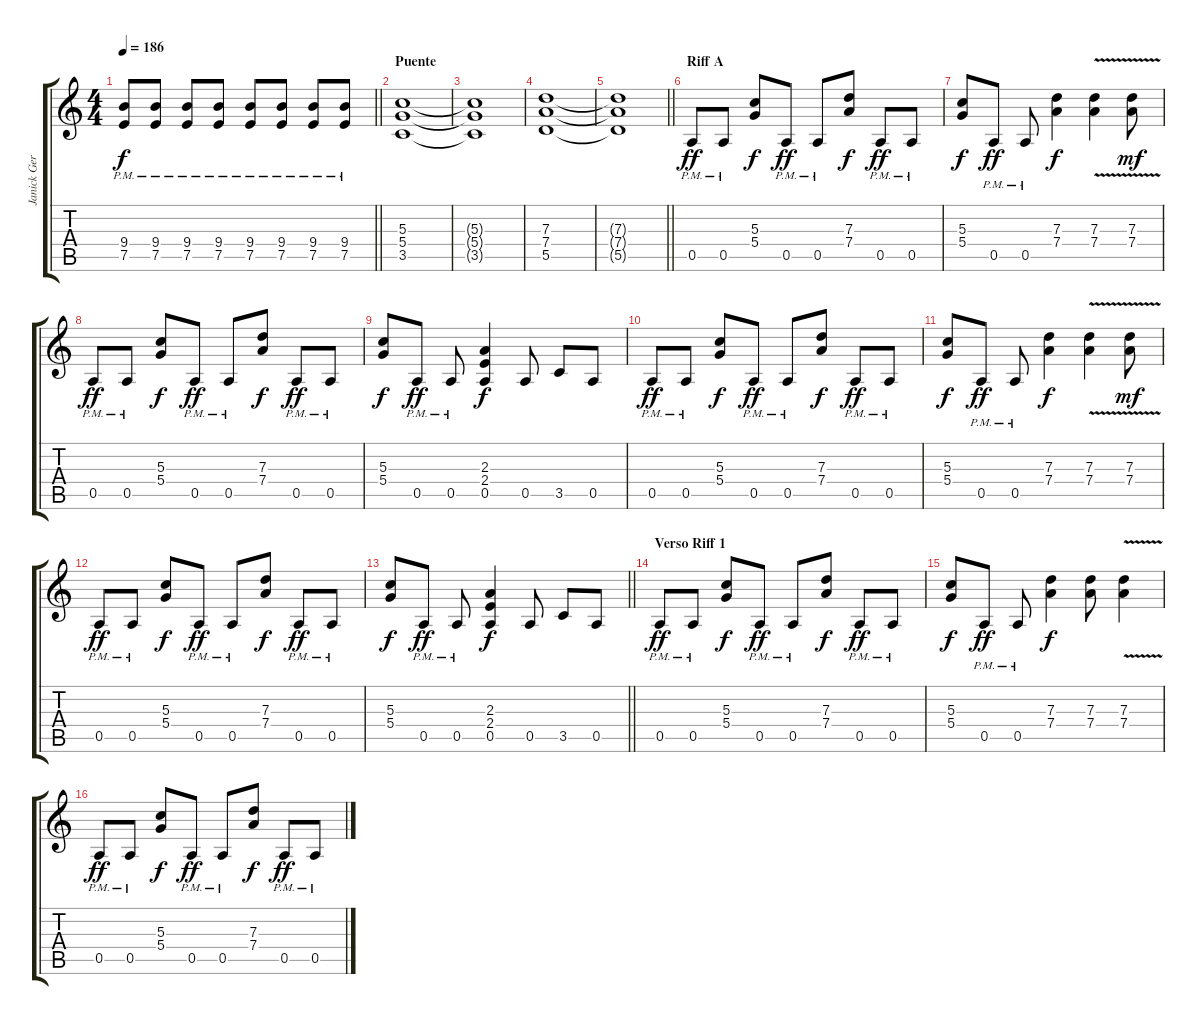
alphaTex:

\track ("Janick Gers" "Janick Ger") {instrument distortionguitar}
\staff {score tabs}
\tuning (E4 B3 G3 D3 A2 E2) {hide}
\ts (4 4)
\tempo 186
\clef g2
\barLineRight lightlight
\ks c
(9.4{pm} 7.5{pm}).8{dy f} (9.4{pm} 7.5{pm}).8 (9.4{pm} 7.5{pm}).8 (9.4{pm} 7.5{pm}).8 (9.4{pm} 7.5{pm}).8 (9.4{pm} 7.5{pm}).8 (9.4{pm} 7.5{pm}).8 (9.4{pm} 7.5{pm}).8 |
\section ("" "Puente")
(5.3 5.4 3.5).1 |
(5.3{t} 5.4{t} 3.5{t}).1 |
(7.3 7.4 5.5).1 |
\barLineRight lightlight
(7.3{t} 7.4{t} 5.5{t}).1 |
\section ("" "Riff A")
0.5{pm}.8{dy ff} 0.5{pm}.8 (5.3 5.4).8{dy f} 0.5{pm}.8{dy ff} 0.5{pm}.8 (7.3 7.4).8{dy f} 0.5{pm}.8{dy ff} 0.5{pm}.8 |
(5.3 5.4).8{dy f} 0.5{pm}.8{dy ff} 0.5{pm}.8 (7.3 7.4).4{dy f} (7.3{v} 7.4{v}).4 (7.3{v} 7.4{v}).8{dy mf} |
0.5{pm}.8{dy ff} 0.5{pm}.8 (5.3 5.4).8{dy f} 0.5{pm}.8{dy ff} 0.5{pm}.8 (7.3 7.4).8{dy f} 0.5{pm}.8{dy ff} 0.5{pm}.8 |
(5.3 5.4).8{dy f} 0.5{pm}.8{dy ff} 0.5{pm}.8 (2.3 2.4 0.5).4{dy f} 0.5.8 3.5.8 0.5.8 |
0.5{pm}.8{dy ff} 0.5{pm}.8 (5.3 5.4).8{dy f} 0.5{pm}.8{dy ff} 0.5{pm}.8 (7.3 7.4).8{dy f} 0.5{pm}.8{dy ff} 0.5{pm}.8 |
(5.3 5.4).8{dy f} 0.5{pm}.8{dy ff} 0.5{pm}.8 (7.3 7.4).4{dy f} (7.3{v} 7.4{v}).4 (7.3{v} 7.4{v}).8{dy mf} |
0.5{pm}.8{dy ff} 0.5{pm}.8 (5.3 5.4).8{dy f} 0.5{pm}.8{dy ff} 0.5{pm}.8 (7.3 7.4).8{dy f} 0.5{pm}.8{dy ff} 0.5{pm}.8 |
\barLineRight lightlight
(5.3 5.4).8{dy f} 0.5{pm}.8{dy ff} 0.5{pm}.8 (2.3 2.4 0.5).4{dy f} 0.5.8 3.5.8 0.5.8 |
\section ("" "Verso Riff 1")
0.5{pm}.8{dy ff} 0.5{pm}.8 (5.3 5.4).8{dy f} 0.5{pm}.8{dy ff} 0.5{pm}.8 (7.3 7.4).8{dy f} 0.5{pm}.8{dy ff} 0.5{pm}.8 |
(5.3 5.4).8{dy f} 0.5{pm}.8{dy ff} 0.5{pm}.8 (7.3 7.4).4{dy f} (7.3 7.4).8 (7.3{v} 7.4{v}).4 |
0.5{pm}.8{dy ff} 0.5{pm}.8 (5.3 5.4).8{dy f} 0.5{pm}.8{dy ff} 0.5{pm}.8 (7.3 7.4).8{dy f} 0.5{pm}.8{dy ff} 0.5{pm}.8
